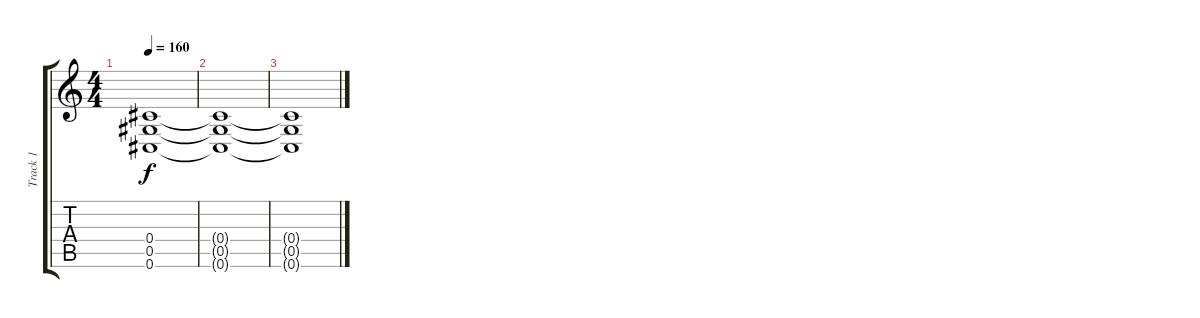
\track ("Track 1" "Track 1") {instrument distortionguitar}
\staff {score tabs}
\tuning (Eb4 Bb3 Gb3 Db3 Ab2 Db2) {hide}
\ts (4 4)
\tempo 160
\clef g2
\ks c
(0.4{t} 0.5{t} 0.6{t}).1{dy f} |
(0.4{t} 0.5{t} 0.6{t}).1 |
(0.4{t} 0.5{t} 0.6{t}).1
